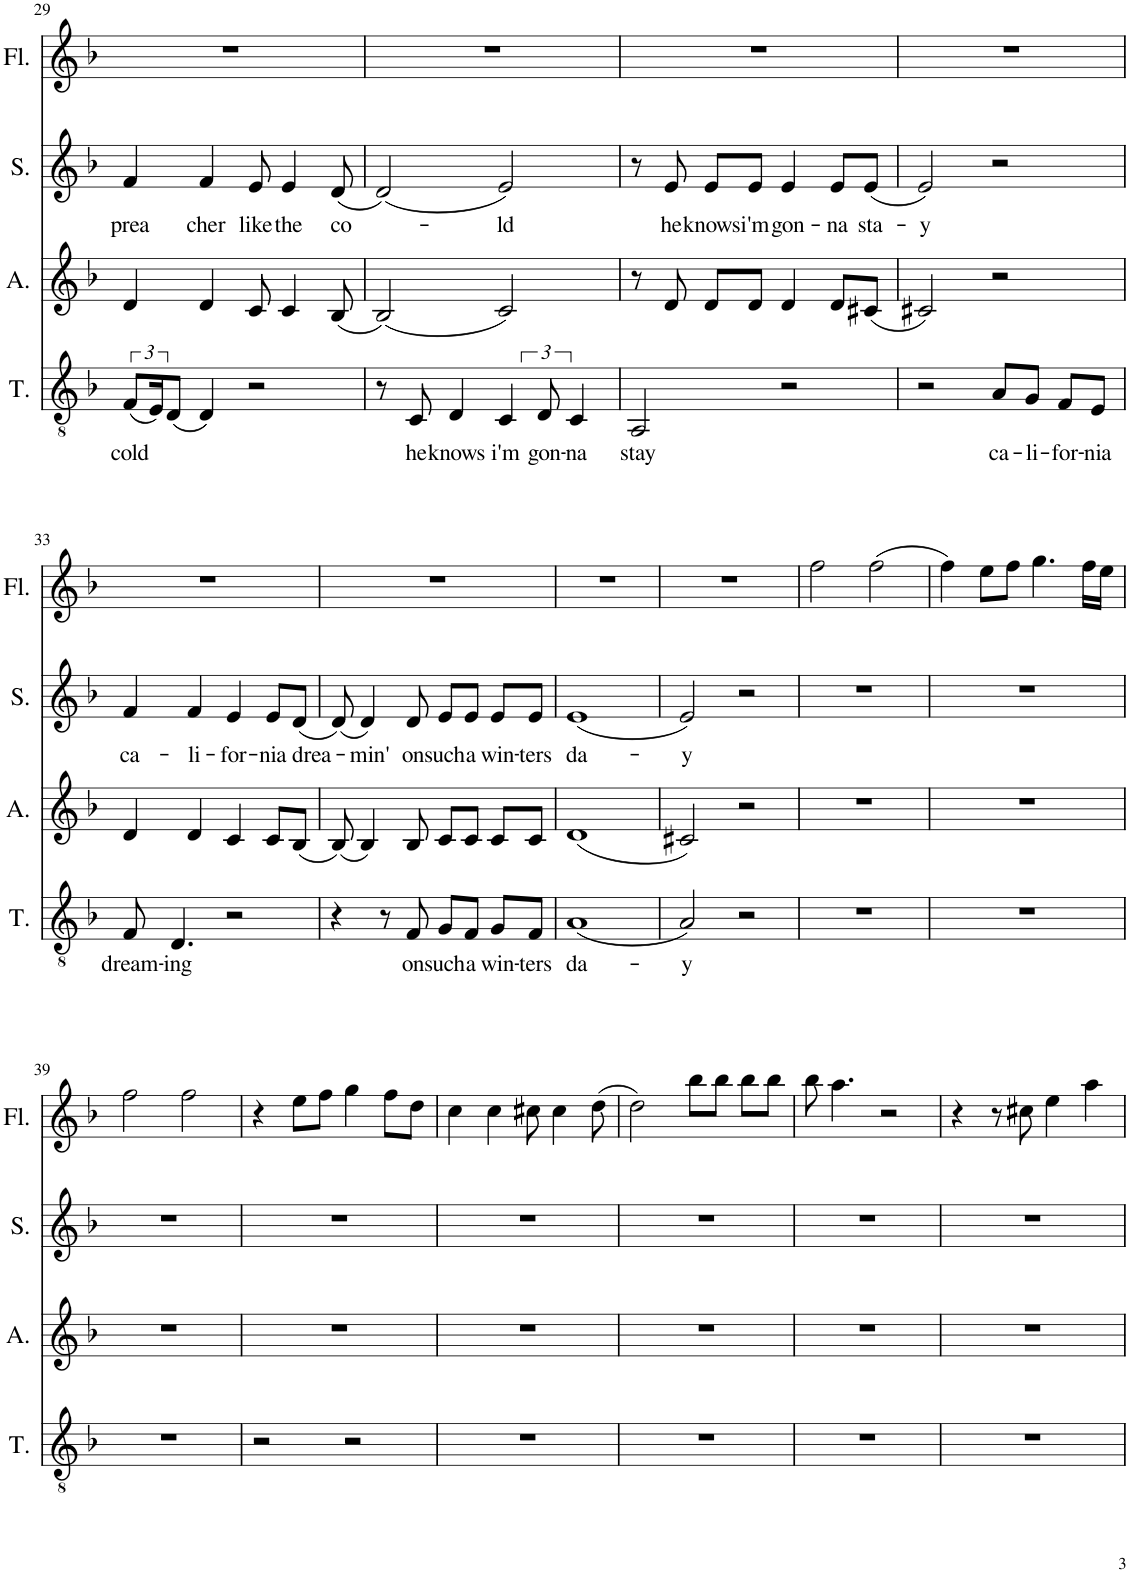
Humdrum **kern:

**kern	**text	**kern	**kern	**text	**kern
*part4	*part4	*part3	*part2	*part2	*part1
*staff4	*staff4	*staff3	*staff2	*staff2	*staff1
*I"Tenor	*	*I"Alt	*I"Sopran	*	*I"Fløjte
*I'T.	*	*I'A.	*I'S.	*	*I'Fl.
!!LO:PB:g=z
*clefGv2	*	*clefG2	*clefG2	*	*clefG2
*k[b-]	*	*k[b-]	*k[b-]	*	*k[b-]
*M4/4	*	*M4/4	*M4/4	*	*M4/4
=29	=29	=29	=29	=29	=29
!	!LO:LY:b	!	!	!LO:LY:b	!
(12F/L	cold	4d/	4f/	prea	1r
24E/K)	.	.	.	.	.
(8D/J	.	.	.	.	.
!	!	!	!	!LO:LY:b	!
4D/)	.	4d/	4f/	cher	.
!	!	!	!	!LO:LY:b	!
2r	.	8c/	8e/	like	.
!	!	!	!	!LO:LY:b	!
.	.	4c/	4e/	the	.
!	!	!	!	!LO:LY:b	!
.	.	(8B-/	(8d/	co-	.
=30	=30	=30	=30	=30	=30
8r	.	(2B-/)	(2d/)	.	1r
!	!LO:LY:b	!	!	!	!
8C/	he	.	.	.	.
!	!LO:LY:b	!	!	!	!
4D/	knows	.	.	.	.
!	!LO:LY:b	!	!	!LO:LY:b	!
6C/	i'm	2c/)	2e/)	-ld	.
!	!LO:LY:b	!	!	!	!
12D/	gon-	.	.	.	.
!	!LO:LY:b	!	!	!	!
4C/	-na	.	.	.	.
=31	=31	=31	=31	=31	=31
!	!LO:LY:b	!	!	!	!
2AA/	stay	8r	8r	.	1r
!	!	!	!	!LO:LY:b	!
.	.	8d/	8e/	he	.
!	!	!	!	!LO:LY:b	!
.	.	8d/L	8e/L	knows	.
!	!	!	!	!LO:LY:b	!
.	.	8d/J	8e/J	i'm	.
!	!	!	!	!LO:LY:b	!
2r	.	4d/	4e/	gon-	.
!	!	!	!	!LO:LY:b	!
.	.	8d/L	8e/L	-na	.
!	!	!	!	!LO:LY:b	!
.	.	(8c#X/J	(8e/J	sta-	.
=32	=32	=32	=32	=32	=32
!	!	!	!	!LO:LY:b	!
2r	.	2c#X/)	2e/)	-y	1r
!	!LO:LY:b	!	!	!	!
8A/L	ca-	2r	2r	.	.
!	!LO:LY:b	!	!	!	!
8G/J	-li-	.	.	.	.
!	!LO:LY:b	!	!	!	!
8F/L	-for-	.	.	.	.
!	!LO:LY:b	!	!	!	!
8E/J	-nia	.	.	.	.
!!LO:LB:g=z
=33	=33	=33	=33	=33	=33
!	!LO:LY:b	!	!	!LO:LY:b	!
8F/	dream-	4d/	4f/	ca-	1r
!	!LO:LY:b	!	!	!	!
4.D/	-ing	.	.	.	.
!	!	!	!	!LO:LY:b	!
.	.	4d/	4f/	-li-	.
!	!	!	!	!LO:LY:b	!
2r	.	4c/	4e/	-for-	.
!	!	!	!	!LO:LY:b	!
.	.	8c/L	8e/L	-nia	.
!	!	!	!	!LO:LY:b	!
.	.	(8B-/J	(8d/J	drea-	.
=34	=34	=34	=34	=34	=34
4r	.	(8B-/)	(8d/)	.	1r
!	!	!	!	!LO:LY:b	!
.	.	4B-/)	4d/)	-min'	.
8r	.	.	.	.	.
!	!LO:LY:b	!	!	!LO:LY:b	!
8F/	on	8B-/	8d/	on	.
!	!LO:LY:b	!	!	!LO:LY:b	!
8G/L	such	8c/L	8e/L	such	.
!	!LO:LY:b	!	!	!LO:LY:b	!
8F/J	a	8c/J	8e/J	a	.
!	!LO:LY:b	!	!	!LO:LY:b	!
8G/L	win-	8c/L	8e/L	win-	.
!	!LO:LY:b	!	!	!LO:LY:b	!
8F/J	-ters	8c/J	8e/J	-ters	.
=35	=35	=35	=35	=35	=35
!	!LO:LY:b	!	!	!LO:LY:b	!
(1A	da-	(1d	(1e	da-	1r
=36	=36	=36	=36	=36	=36
!	!LO:LY:b	!	!	!LO:LY:b	!
2A/)	-y	2c#X/)	2e/)	-y	1r
2r	.	2r	2r	.	.
=37	=37	=37	=37	=37	=37
1r	.	1r	1r	.	2ff\
.	.	.	.	.	(2ff\
=38	=38	=38	=38	=38	=38
1r	.	1r	1r	.	4ff\)
.	.	.	.	.	8ee\L
.	.	.	.	.	8ff\J
.	.	.	.	.	4.gg\
.	.	.	.	.	16ff\LL
.	.	.	.	.	16ee\JJ
!!LO:LB:g=z
=39	=39	=39	=39	=39	=39
1r	.	1r	1r	.	2ff\
.	.	.	.	.	2ff\
=40	=40	=40	=40	=40	=40
2r	.	1r	1r	.	4r
.	.	.	.	.	8ee\L
.	.	.	.	.	8ff\J
2r	.	.	.	.	4gg\
.	.	.	.	.	8ff\L
.	.	.	.	.	8dd\J
=41	=41	=41	=41	=41	=41
1r	.	1r	1r	.	4cc\
.	.	.	.	.	4cc\
.	.	.	.	.	8cc#X\
.	.	.	.	.	4cc#\
.	.	.	.	.	(8dd\
=42	=42	=42	=42	=42	=42
1r	.	1r	1r	.	2dd\)
.	.	.	.	.	8bb-\L
.	.	.	.	.	8bb-\J
.	.	.	.	.	8bb-\L
.	.	.	.	.	8bb-\J
=43	=43	=43	=43	=43	=43
1r	.	1r	1r	.	8bb-\
.	.	.	.	.	4.aa\
.	.	.	.	.	2r
=44	=44	=44	=44	=44	=44
1r	.	1r	1r	.	4r
.	.	.	.	.	8r
.	.	.	.	.	8cc#X\
.	.	.	.	.	4ee\
.	.	.	.	.	4aa\
=	=	=	=	=	=
*-	*-	*-	*-	*-	*-
